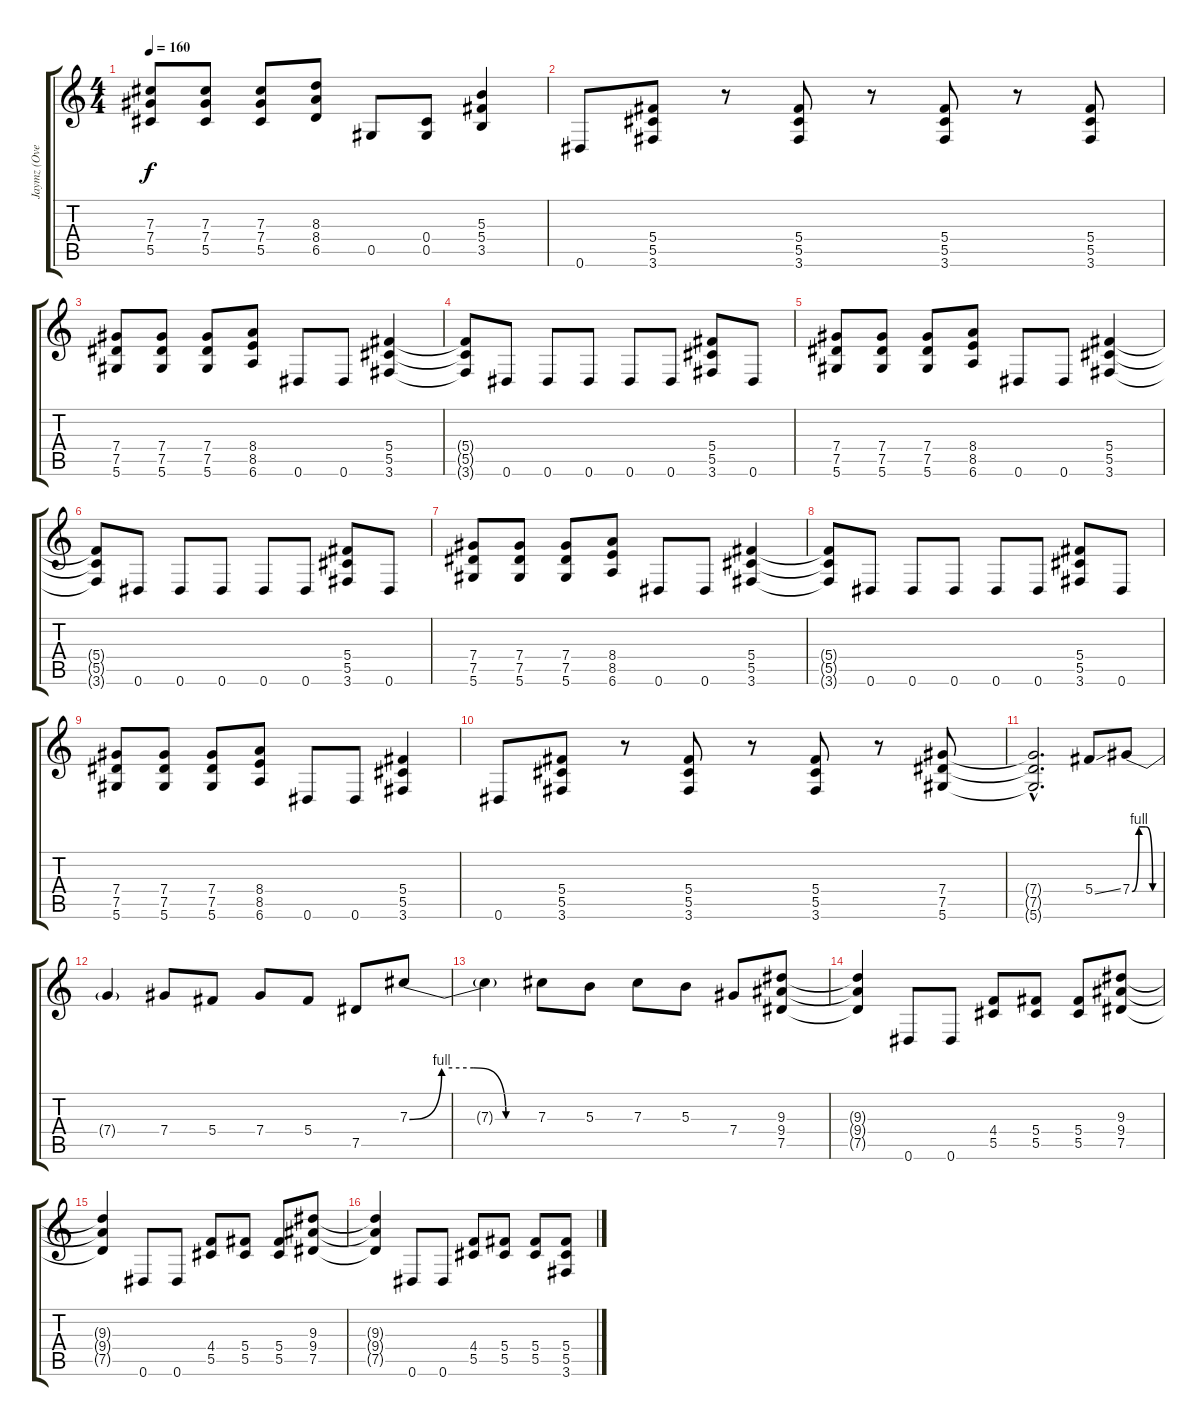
\track ("Jaymz (Overdriven Guitar)" "Jaymz (Ove") {instrument overdrivenguitar}
\staff {score tabs}
\tuning (Eb4 Bb3 Gb3 Db3 Ab2 Eb2) {hide}
\ts (4 4)
\tempo 160
\clef g2
\ks c
(7.3 7.4 5.5).8{dy f} (7.3 7.4 5.5).8 (7.3 7.4 5.5).8 (8.3 8.4 6.5).8 0.5.8 (0.4 0.5).8 (5.3 5.4 3.5).4 |
0.6.8 (5.4 5.5 3.6).8 r.8 (5.4 5.5 3.6).8 r.8 (5.4 5.5 3.6).8 r.8 (5.4 5.5 3.6).8 |
(7.4 7.5 5.6).8 (7.4 7.5 5.6).8 (7.4 7.5 5.6).8 (8.4 8.5 6.6).8 0.6.8 0.6.8 (5.4 5.5 3.6).4 |
(5.4{t} 5.5{t} 3.6{t}).8 0.6.8 0.6.8 0.6.8 0.6.8 0.6.8 (5.4 5.5 3.6).8 0.6.8 |
(7.4 7.5 5.6).8 (7.4 7.5 5.6).8 (7.4 7.5 5.6).8 (8.4 8.5 6.6).8 0.6.8 0.6.8 (5.4 5.5 3.6).4 |
(5.4{t} 5.5{t} 3.6{t}).8 0.6.8 0.6.8 0.6.8 0.6.8 0.6.8 (5.4 5.5 3.6).8 0.6.8 |
(7.4 7.5 5.6).8 (7.4 7.5 5.6).8 (7.4 7.5 5.6).8 (8.4 8.5 6.6).8 0.6.8 0.6.8 (5.4 5.5 3.6).4 |
(5.4{t} 5.5{t} 3.6{t}).8 0.6.8 0.6.8 0.6.8 0.6.8 0.6.8 (5.4 5.5 3.6).8 0.6.8 |
(7.4 7.5 5.6).8 (7.4 7.5 5.6).8 (7.4 7.5 5.6).8 (8.4 8.5 6.6).8 0.6.8 0.6.8 (5.4 5.5 3.6).4 |
0.6.8 (5.4 5.5 3.6).8 r.8 (5.4 5.5 3.6).8 r.8 (5.4 5.5 3.6).8 r.8 (7.4 7.5 5.6).8 |
(7.4{hac t} 7.5{hac t} 5.6{hac t}).2{d} 5.4{ss}.8 7.4{be (custom 0 0 15 4 30 4 45 0 60 0)}.8 |
7.4{t}.4 7.4.8 5.4.8 7.4.8 5.4.8 7.5.8 7.3{be (custom 0 0 15 4 30 4 45 0 60 0)}.8 |
7.3{t}.4 7.3.8 5.3.8 7.3.8 5.3.8 7.4.8 (9.3 9.4 7.5).8 |
(9.3{t} 9.4{t} 7.5{t}).4 0.6.8 0.6.8 (4.4 5.5).8 (5.4 5.5).8 (5.4 5.5).8 (9.3 9.4 7.5).8 |
(9.3{t} 9.4{t} 7.5{t}).4 0.6.8 0.6.8 (4.4 5.5).8 (5.4 5.5).8 (5.4 5.5).8 (9.3 9.4 7.5).8 |
(9.3{t} 9.4{t} 7.5{t}).4 0.6.8 0.6.8 (4.4 5.5).8 (5.4 5.5).8 (5.4 5.5).8 (5.4 5.5 3.6).8
